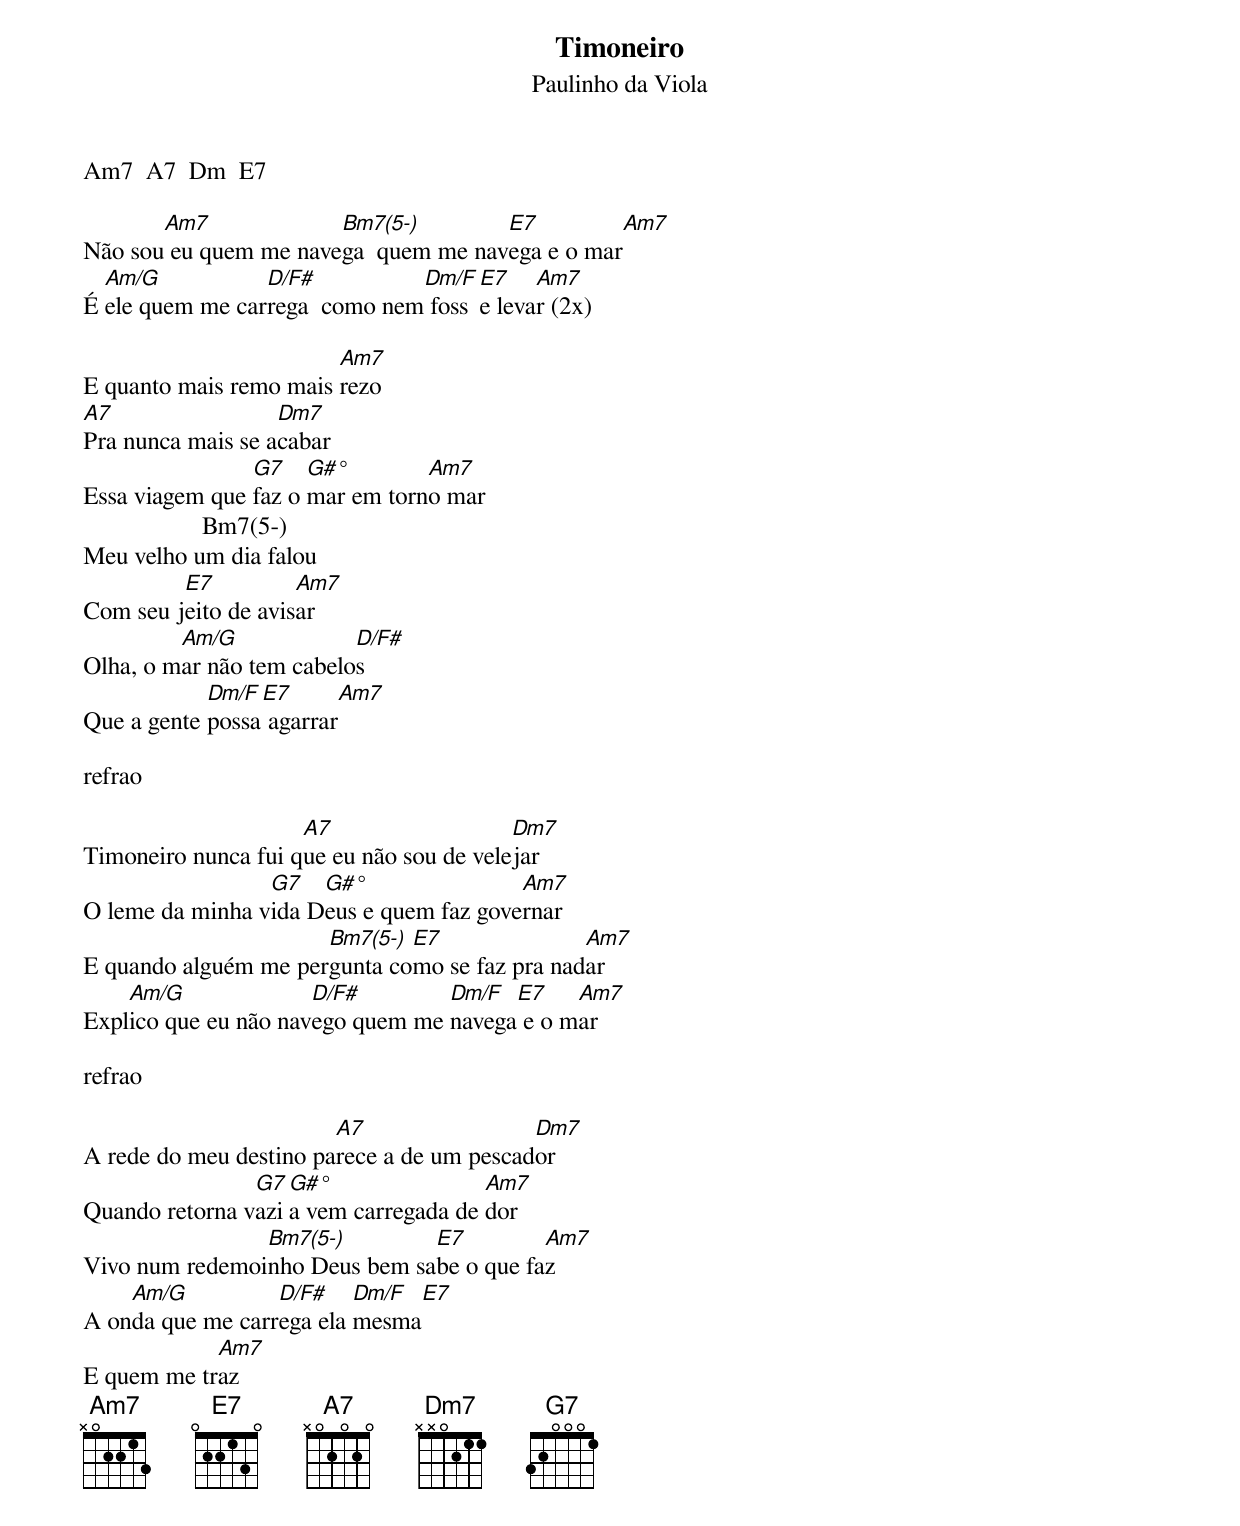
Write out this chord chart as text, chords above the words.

Timoneiro
Paulinho da Viola

Am7  A7  Dm  E7

       Am7             Bm7(5-)        E7         Am7
Não sou eu quem me navega  quem me navega e o mar
  Am/G           D/F#          Dm/F E7    Am7
É ele quem me carrega  como nem fosse levar (2x)

                        Am7
E quanto mais remo mais rezo
A7                 Dm7
Pra nunca mais se acabar
                G7    G#°        Am7
Essa viagem que faz o mar em torno mar
                   Bm7(5-)
Meu velho um dia falou
         E7          Am7
Com seu jeito de avisar
         Am/G             D/F#
Olha, o mar não tem cabelos
            Dm/F E7      Am7
Que a gente possa agarrar

refrao

                     A7                   Dm7
Timoneiro nunca fui que eu não sou de velejar
                 G7   G#°                Am7
O leme da minha vida Deus e quem faz governar
                      Bm7(5-) E7               Am7
E quando alguém me pergunta como se faz pra nadar
    Am/G              D/F#        Dm/F  E7    Am7
Explico que eu não navego quem me navega e o mar

refrao

                        A7                 Dm7
A rede do meu destino parece a de um pescador
                G7 G#°                Am7
Quando retorna vazia vem carregada de dor
                Bm7(5-)        E7         Am7
Vivo num redemoinho Deus bem sabe o que faz
    Am/G          D/F#    Dm/F E7
A onda que me carrega ela mesma
            Am7
E quem me traz
